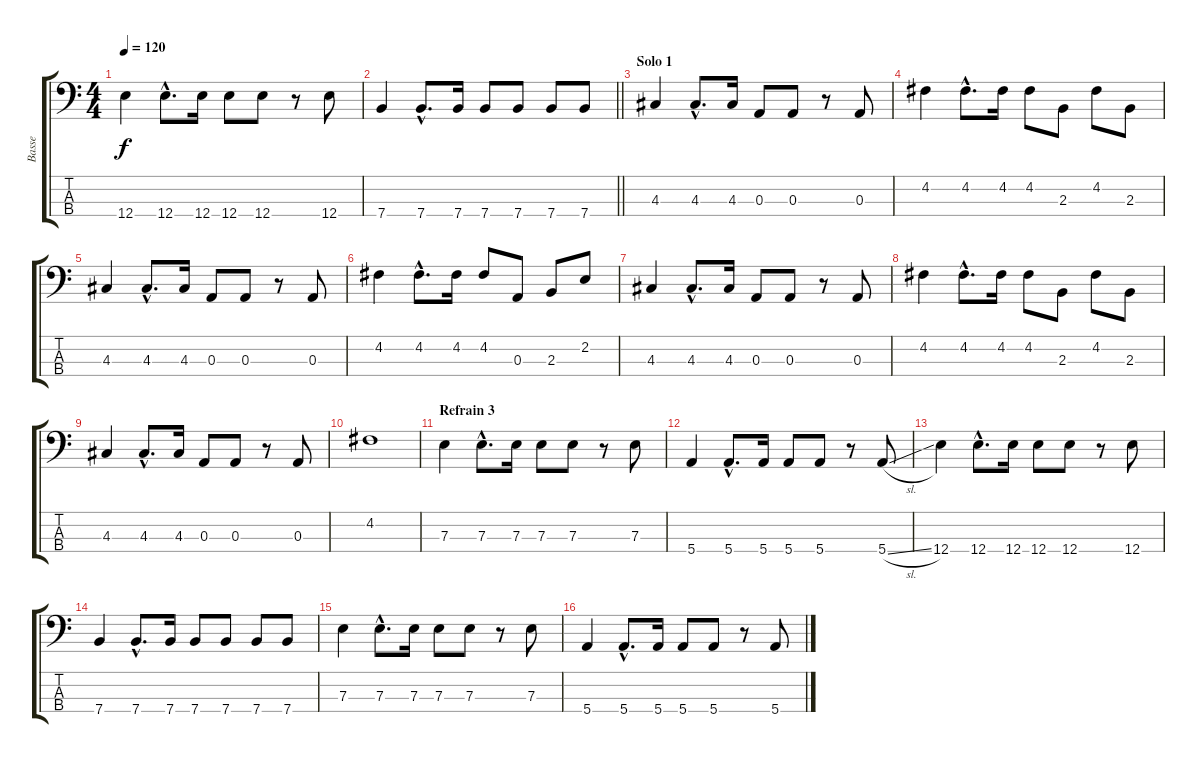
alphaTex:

\track ("Basse" "Basse") {instrument electricbasspick}
\staff {score tabs}
\tuning (G2 D2 A1 E1) {hide}
\ts (4 4)
\tempo 120
\clef f4
\ks c
12.4.4{dy f} 12.4{hac}.8{d} 12.4.16 12.4.8 12.4.8 r.8 12.4.8 |
\barLineRight lightlight
7.4.4 7.4{hac}.8{d} 7.4.16 7.4.8 7.4.8 7.4.8 7.4.8 |
\section ("" "Solo 1")
4.3.4 4.3{hac}.8{d} 4.3.16 0.3.8 0.3.8 r.8 0.3.8 |
4.2.4 4.2{hac}.8{d} 4.2.16 4.2.8 2.3.8 4.2.8 2.3.8 |
4.3.4 4.3{hac}.8{d} 4.3.16 0.3.8 0.3.8 r.8 0.3.8 |
4.2.4 4.2{hac}.8{d} 4.2.16 4.2.8 0.3.8 2.3.8 2.2.8 |
4.3.4 4.3{hac}.8{d} 4.3.16 0.3.8 0.3.8 r.8 0.3.8 |
4.2.4 4.2{hac}.8{d} 4.2.16 4.2.8 2.3.8 4.2.8 2.3.8 |
4.3.4 4.3{hac}.8{d} 4.3.16 0.3.8 0.3.8 r.8 0.3.8 |
4.2.1 |
\section ("" "Refrain 3")
7.3.4 7.3{hac}.8{d} 7.3.16 7.3.8 7.3.8 r.8 7.3.8 |
5.4.4 5.4{hac}.8{d} 5.4.16 5.4.8 5.4.8 r.8 5.4{sl}.8 |
12.4.4 12.4{hac}.8{d} 12.4.16 12.4.8 12.4.8 r.8 12.4.8 |
7.4.4 7.4{hac}.8{d} 7.4.16 7.4.8 7.4.8 7.4.8 7.4.8 |
7.3.4 7.3{hac}.8{d} 7.3.16 7.3.8 7.3.8 r.8 7.3.8 |
5.4.4 5.4{hac}.8{d} 5.4.16 5.4.8 5.4.8 r.8 5.4{sl}.8
